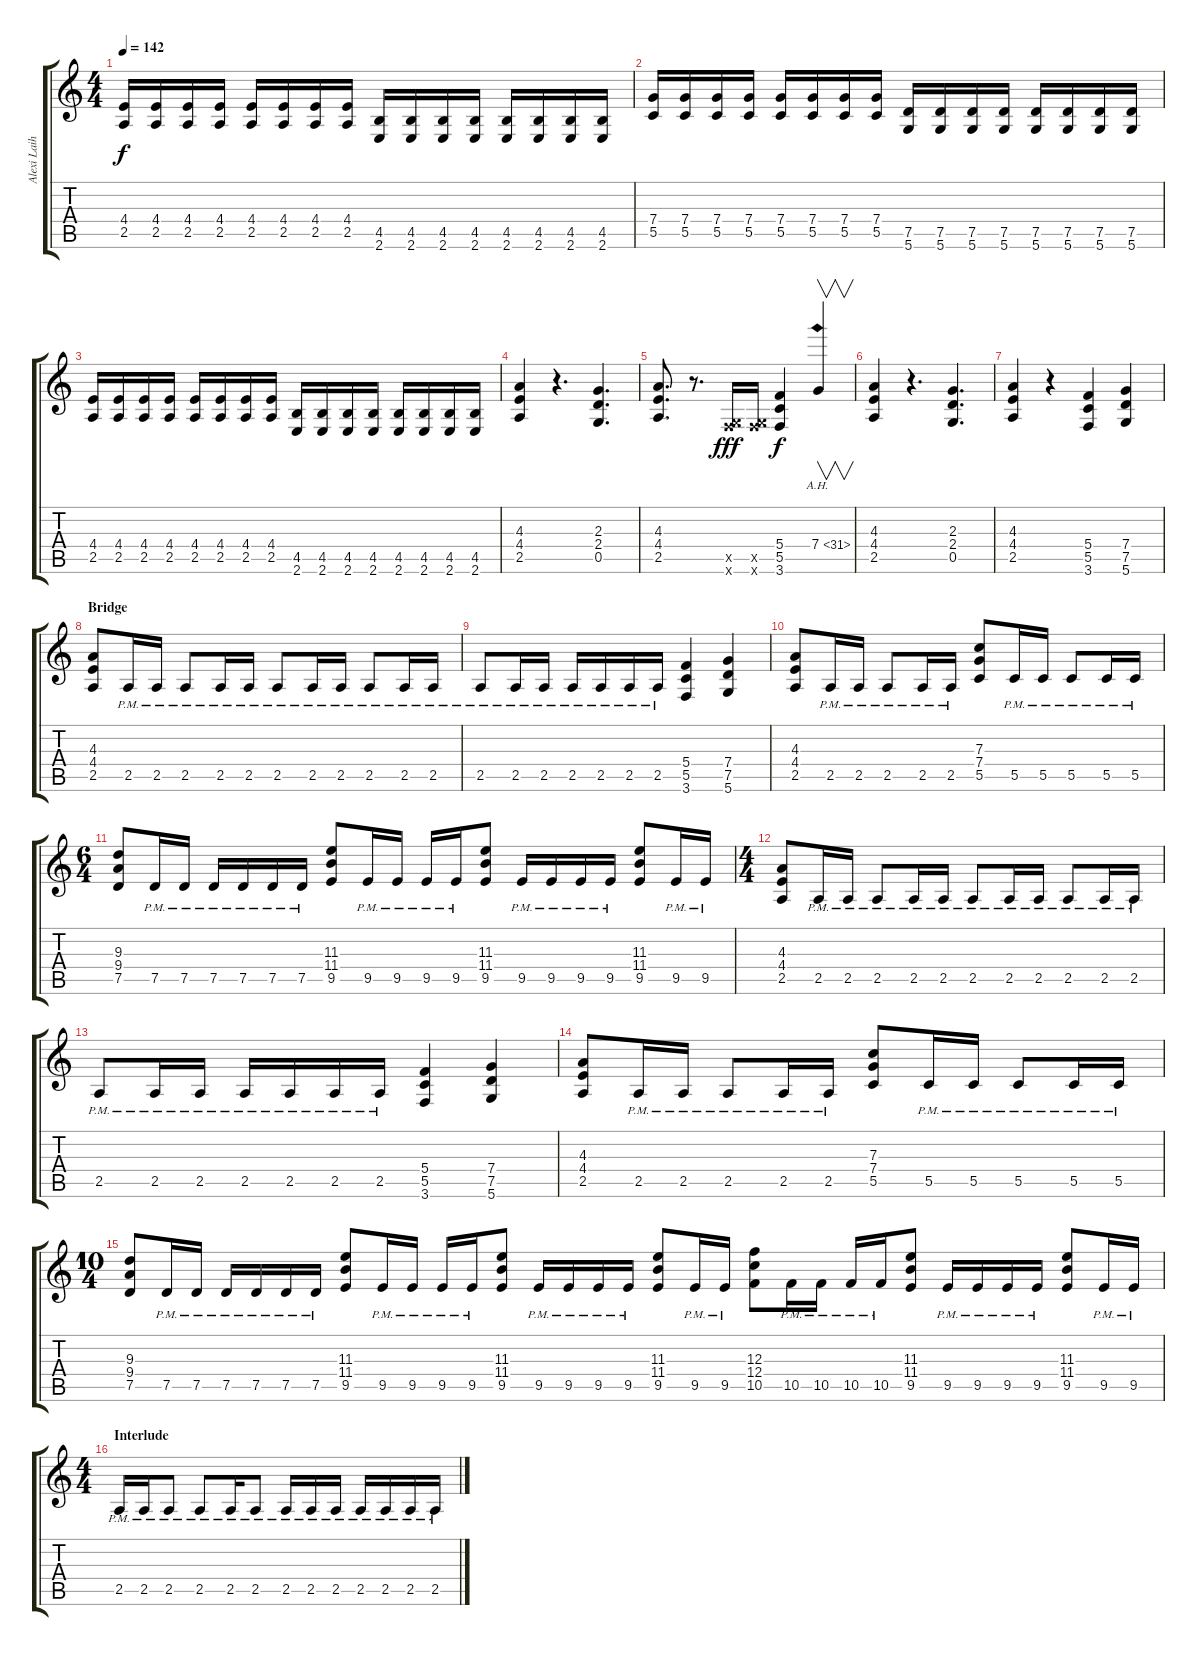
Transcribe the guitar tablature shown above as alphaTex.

\track ("Alexi Laiho" "Alexi Laih") {instrument distortionguitar}
\staff {score tabs}
\tuning (D4 A3 F3 C3 G2 D2) {hide}
\ts (4 4)
\tempo 142
\clef g2
\ks c
(4.4 2.5).16{dy f} (4.4 2.5).16 (4.4 2.5).16 (4.4 2.5).16 (4.4 2.5).16 (4.4 2.5).16 (4.4 2.5).16 (4.4 2.5).16 (4.5 2.6).16 (4.5 2.6).16 (4.5 2.6).16 (4.5 2.6).16 (4.5 2.6).16 (4.5 2.6).16 (4.5 2.6).16 (4.5 2.6).16 |
(7.4 5.5).16 (7.4 5.5).16 (7.4 5.5).16 (7.4 5.5).16 (7.4 5.5).16 (7.4 5.5).16 (7.4 5.5).16 (7.4 5.5).16 (7.5 5.6).16 (7.5 5.6).16 (7.5 5.6).16 (7.5 5.6).16 (7.5 5.6).16 (7.5 5.6).16 (7.5 5.6).16 (7.5 5.6).16 |
(4.4 2.5).16 (4.4 2.5).16 (4.4 2.5).16 (4.4 2.5).16 (4.4 2.5).16 (4.4 2.5).16 (4.4 2.5).16 (4.4 2.5).16 (4.5 2.6).16 (4.5 2.6).16 (4.5 2.6).16 (4.5 2.6).16 (4.5 2.6).16 (4.5 2.6).16 (4.5 2.6).16 (4.5 2.6).16 |
(4.3 4.4 2.5).4 r.4{d} (2.3 2.4 0.5).4{d} |
(4.3 4.4 2.5).8{d} r.8{d} (0.5{x} 3.6{x}).16{dy fff} (0.5{x} 3.6{x}).16 (5.4 5.5 3.6).4{dy f} 7.4{ah 24}.4{v} |
(4.3 4.4 2.5).4 r.4{d} (2.3 2.4 0.5).4{d} |
(4.3 4.4 2.5).4 r.4 (5.4 5.5 3.6).4 (7.4 7.5 5.6).4 |
\section ("" "Bridge ")
(4.3 4.4 2.5).8 2.5{pm}.16 2.5{pm}.16 2.5{pm}.8 2.5{pm}.16 2.5{pm}.16 2.5{pm}.8 2.5{pm}.16 2.5{pm}.16 2.5{pm}.8 2.5{pm}.16 2.5{pm}.16 |
2.5{pm}.8 2.5{pm}.16 2.5{pm}.16 2.5{pm}.16 2.5{pm}.16 2.5{pm}.16 2.5{pm}.16 (5.4 5.5 3.6).4 (7.4 7.5 5.6).4 |
(4.3 4.4 2.5).8 2.5{pm}.16 2.5{pm}.16 2.5{pm}.8 2.5{pm}.16 2.5{pm}.16 (7.3 7.4 5.5).8 5.5{pm}.16 5.5{pm}.16 5.5{pm}.8 5.5{pm}.16 5.5{pm}.16 |
\ts (6 4)
(9.3 9.4 7.5).8 7.5{pm}.16 7.5{pm}.16 7.5{pm}.16 7.5{pm}.16 7.5{pm}.16 7.5{pm}.16 (11.3 11.4 9.5).8 9.5{pm}.16 9.5{pm}.16 9.5{pm}.16 9.5{pm}.16 (11.3 11.4 9.5).8 9.5{pm}.16 9.5{pm}.16 9.5{pm}.16 9.5{pm}.16 (11.3 11.4 9.5).8 9.5{pm}.16 9.5{pm}.16 |
\ts (4 4)
(4.3 4.4 2.5).8 2.5{pm}.16 2.5{pm}.16 2.5{pm}.8 2.5{pm}.16 2.5{pm}.16 2.5{pm}.8 2.5{pm}.16 2.5{pm}.16 2.5{pm}.8 2.5{pm}.16 2.5{pm}.16 |
2.5{pm}.8 2.5{pm}.16 2.5{pm}.16 2.5{pm}.16 2.5{pm}.16 2.5{pm}.16 2.5{pm}.16 (5.4 5.5 3.6).4 (7.4 7.5 5.6).4 |
(4.3 4.4 2.5).8 2.5{pm}.16 2.5{pm}.16 2.5{pm}.8 2.5{pm}.16 2.5{pm}.16 (7.3 7.4 5.5).8 5.5{pm}.16 5.5{pm}.16 5.5{pm}.8 5.5{pm}.16 5.5{pm}.16 |
\ts (10 4)
(9.3 9.4 7.5).8 7.5{pm}.16 7.5{pm}.16 7.5{pm}.16 7.5{pm}.16 7.5{pm}.16 7.5{pm}.16 (11.3 11.4 9.5).8 9.5{pm}.16 9.5{pm}.16 9.5{pm}.16 9.5{pm}.16 (11.3 11.4 9.5).8 9.5{pm}.16 9.5{pm}.16 9.5{pm}.16 9.5{pm}.16 (11.3 11.4 9.5).8 9.5{pm}.16 9.5{pm}.16 (12.3 12.4 10.5).8 10.5{pm}.16 10.5{pm}.16 10.5{pm}.16 10.5{pm}.16 (11.3 11.4 9.5).8 9.5{pm}.16 9.5{pm}.16 9.5{pm}.16 9.5{pm}.16 (11.3 11.4 9.5).8 9.5{pm}.16 9.5{pm}.16 |
\ts (4 4)
\section ("" "Interlude")
2.5{pm}.16 2.5{pm}.16 2.5{pm}.8 2.5{pm}.8 2.5{pm}.16 2.5{pm}.8 2.5{pm}.16 2.5{pm}.16 2.5{pm}.16 2.5{pm}.16 2.5{pm}.16 2.5{pm}.16 2.5{pm}.16
